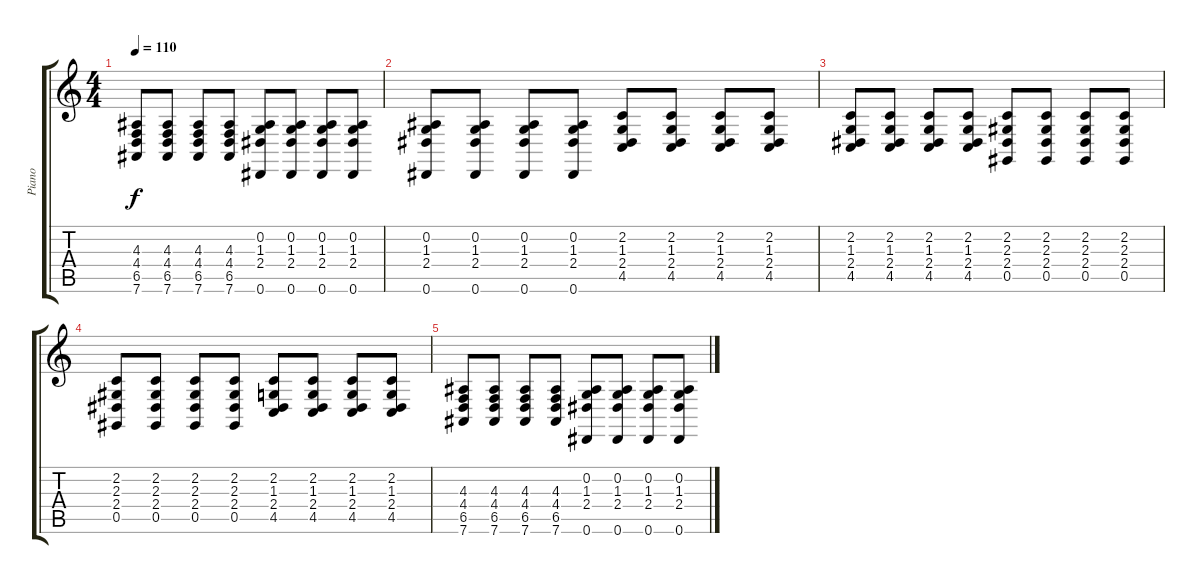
\track ("Piano" "Piano") {instrument brightacousticpiano}
\staff {score tabs}
\tuning (Eb4 Bb3 Gb3 Db3 Ab2 Eb2) {hide}
\ts (4 4)
\tempo 110
\clef g2
\ks c
(4.3 4.4 6.5 7.6).8{dy f} (4.3 4.4 6.5 7.6).8 (4.3 4.4 6.5 7.6).8 (4.3 4.4 6.5 7.6).8 (0.2 1.3 2.4 0.6).8 (0.2 1.3 2.4 0.6).8 (0.2 1.3 2.4 0.6).8 (0.2 1.3 2.4 0.6).8 |
(0.2 1.3 2.4 0.6).8 (0.2 1.3 2.4 0.6).8 (0.2 1.3 2.4 0.6).8 (0.2 1.3 2.4 0.6).8 (2.2 1.3 2.4 4.5).8 (2.2 1.3 2.4 4.5).8 (2.2 1.3 2.4 4.5).8 (2.2 1.3 2.4 4.5).8 |
(2.2 1.3 2.4 4.5).8 (2.2 1.3 2.4 4.5).8 (2.2 1.3 2.4 4.5).8 (2.2 1.3 2.4 4.5).8 (2.2 2.3 2.4 0.5).8 (2.2 2.3 2.4 0.5).8 (2.2 2.3 2.4 0.5).8 (2.2 2.3 2.4 0.5).8 |
(2.2 2.3 2.4 0.5).8 (2.2 2.3 2.4 0.5).8 (2.2 2.3 2.4 0.5).8 (2.2 2.3 2.4 0.5).8 (2.2 1.3 2.4 4.5).8 (2.2 1.3 2.4 4.5).8 (2.2 1.3 2.4 4.5).8 (2.2 1.3 2.4 4.5).8 |
(4.3 4.4 6.5 7.6).8 (4.3 4.4 6.5 7.6).8 (4.3 4.4 6.5 7.6).8 (4.3 4.4 6.5 7.6).8 (0.2 1.3 2.4 0.6).8 (0.2 1.3 2.4 0.6).8 (0.2 1.3 2.4 0.6).8 (0.2 1.3 2.4 0.6).8
